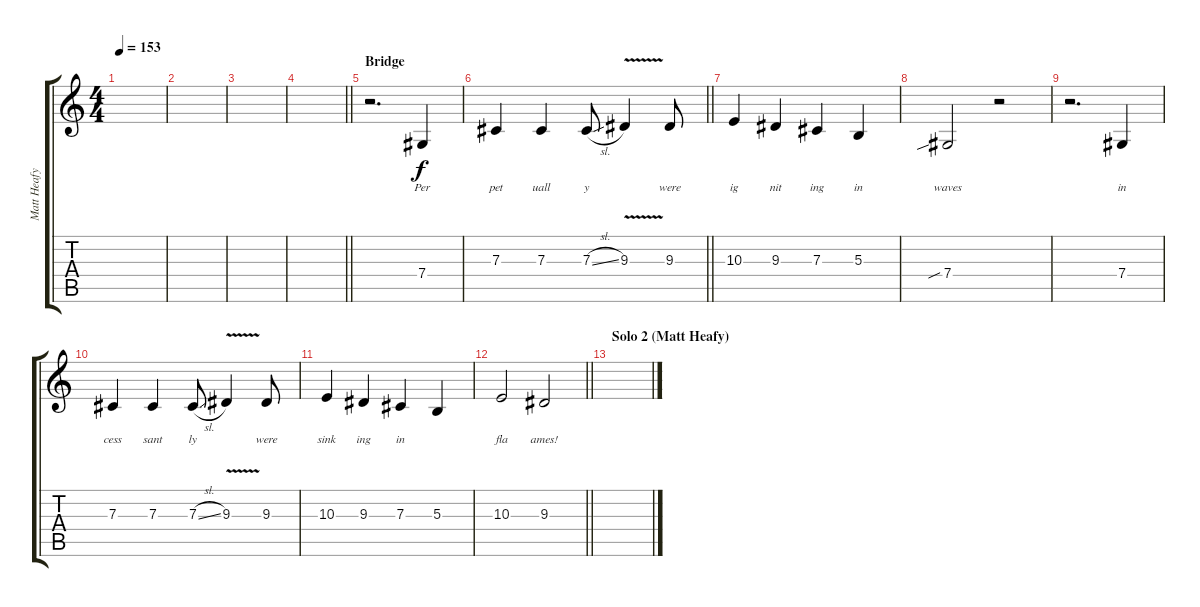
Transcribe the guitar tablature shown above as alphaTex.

\track ("Matt Heafy Vocals" "Matt Heafy") {instrument oboe}
\staff {score tabs}
\tuning (Eb4 Bb3 Gb3 Db3 Ab2 Db2) {hide}
\ts (4 4)
\tempo 153
\clef g2
\ks c
|
|
|
\barLineRight lightlight
|
\section ("" "Bridge")
r.2{d} 7.4.4{lyrics (0 "Per") lyrics (1 "") lyrics (2 "") lyrics (3 "") lyrics (4 "")} |
\barLineRight lightlight
7.3.4{lyrics (0 "pet") lyrics (1 "") lyrics (2 "") lyrics (3 "") lyrics (4 "")} 7.3.4{lyrics (0 "uall") lyrics (1 "") lyrics (2 "") lyrics (3 "") lyrics (4 "")} 7.3{sl}.8{lyrics (0 "y") lyrics (1 "") lyrics (2 "") lyrics (3 "") lyrics (4 "")} 9.3{v}.4{lyrics (0 "") lyrics (1 "") lyrics (2 "") lyrics (3 "") lyrics (4 "")} 9.3.8{lyrics (0 "were") lyrics (1 "") lyrics (2 "") lyrics (3 "") lyrics (4 "")} |
10.3.4{lyrics (0 "ig") lyrics (1 "") lyrics (2 "") lyrics (3 "") lyrics (4 "")} 9.3.4{lyrics (0 "nit") lyrics (1 "") lyrics (2 "") lyrics (3 "") lyrics (4 "")} 7.3.4{lyrics (0 "ing") lyrics (1 "") lyrics (2 "") lyrics (3 "") lyrics (4 "")} 5.3.4{lyrics (0 "in") lyrics (1 "") lyrics (2 "") lyrics (3 "") lyrics (4 "")} |
7.4{sib}.2{lyrics (0 "waves") lyrics (1 "") lyrics (2 "") lyrics (3 "") lyrics (4 "")} r.2 |
r.2{d} 7.4.4{lyrics (0 "in") lyrics (1 "") lyrics (2 "") lyrics (3 "") lyrics (4 "")} |
7.3.4{lyrics (0 "cess") lyrics (1 "") lyrics (2 "") lyrics (3 "") lyrics (4 "")} 7.3.4{lyrics (0 "sant") lyrics (1 "") lyrics (2 "") lyrics (3 "") lyrics (4 "")} 7.3{sl}.8{lyrics (0 "ly") lyrics (1 "") lyrics (2 "") lyrics (3 "") lyrics (4 "")} 9.3{v}.4{lyrics (0 "") lyrics (1 "") lyrics (2 "") lyrics (3 "") lyrics (4 "")} 9.3.8{lyrics (0 "were") lyrics (1 "") lyrics (2 "") lyrics (3 "") lyrics (4 "")} |
10.3.4{lyrics (0 "sink") lyrics (1 "") lyrics (2 "") lyrics (3 "") lyrics (4 "")} 9.3.4{lyrics (0 "ing") lyrics (1 "") lyrics (2 "") lyrics (3 "") lyrics (4 "")} 7.3.4{lyrics (0 "in") lyrics (1 "") lyrics (2 "") lyrics (3 "") lyrics (4 "")} 5.3.4{lyrics (0 "") lyrics (1 "") lyrics (2 "") lyrics (3 "") lyrics (4 "")} |
\barLineRight lightlight
10.3.2{lyrics (0 "fla") lyrics (1 "") lyrics (2 "") lyrics (3 "") lyrics (4 "")} 9.3.2{lyrics (0 "ames!") lyrics (1 "") lyrics (2 "") lyrics (3 "") lyrics (4 "")} |
\section ("" "Solo 2 (Matt Heafy)")
